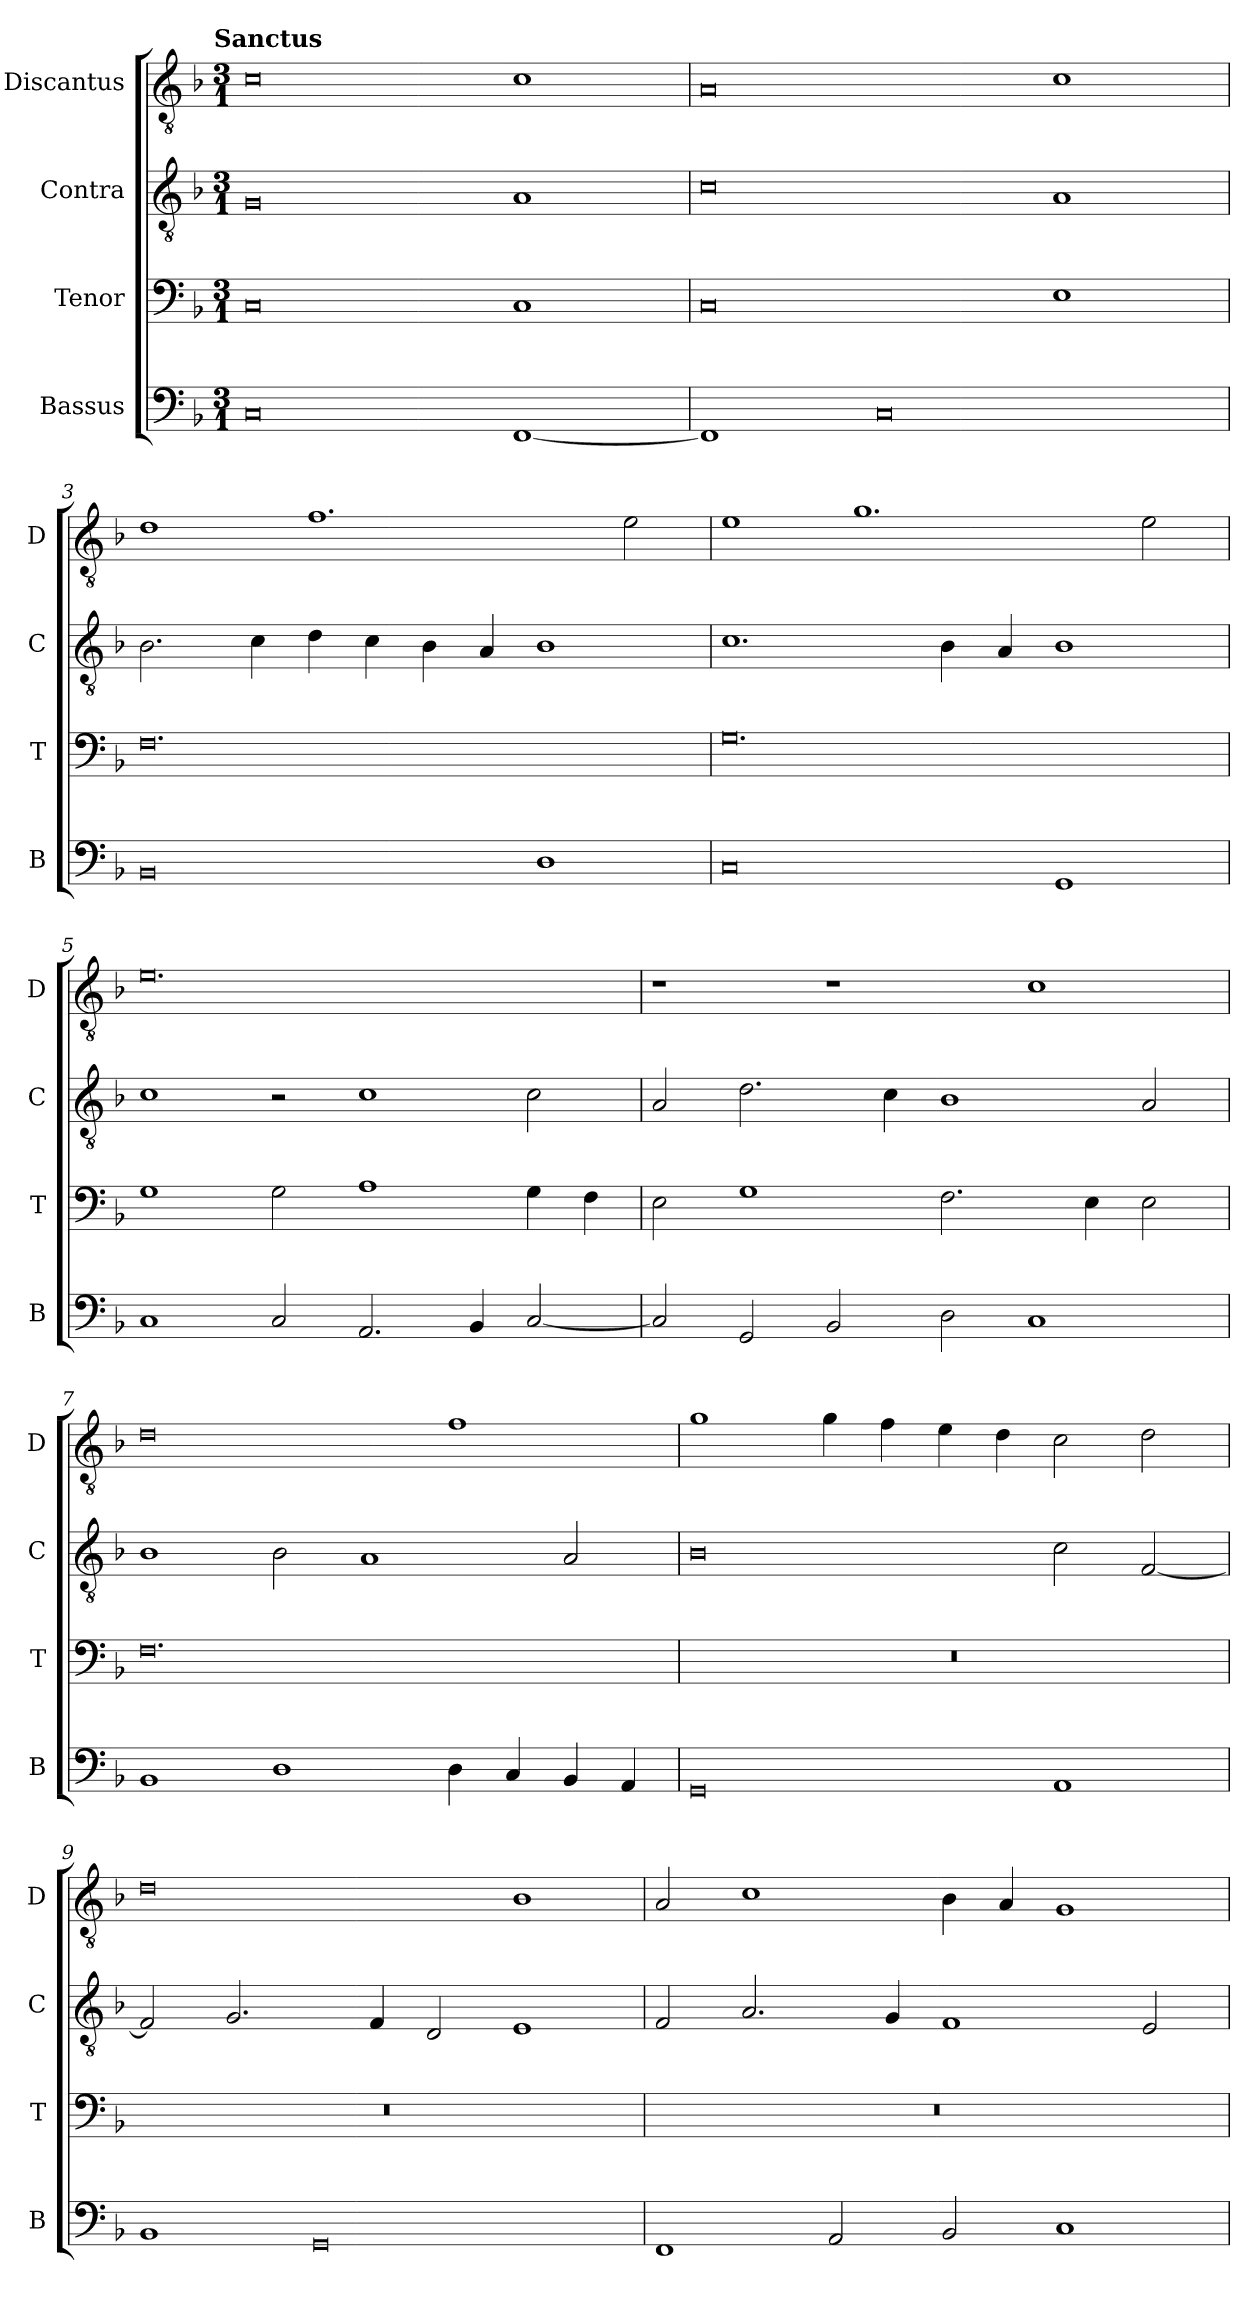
**kern	**kern	**kern	**kern
*part4	*part3	*part2	*part1
*staff4	*staff3	*staff2	*staff1
*I"Bassus	*I"Tenor	*I"Contra	*I"Discantus
*I'B	*I'T	*I'C	*I'D
*clefF4	*clefF4	*clefGv2	*clefGv2
*k[b-]	*k[b-]	*k[b-]	*k[b-]
!!LO:TX:omd:t=Sanctus
*M3/1	*M3/1	*M3/1	*M3/1
=1	=1	=1	=1
0C	0C	0G	0c
[1FF	1C	1A	1c
=2	=2	=2	=2
1FF]	0C	0c	0A
0C	.	.	.
.	1E	1A	1c
=3	=3	=3	=3
0BB-	0.F	2.B-\	1d
.	.	4c\	.
.	.	4d\	1.f
.	.	4c\	.
.	.	4B-\	.
.	.	4A/	.
1D	.	1B-	.
.	.	.	2e\
=4	=4	=4	=4
0C	0.G	1.c	1e
.	.	.	1.g
.	.	4B-\	.
.	.	4A/	.
1GG	.	1B-	.
.	.	.	2e\
=5	=5	=5	=5
1C	1G	1c	0.e
2C/	2G\	2r	.
2.AA/	1A	1c	.
4BB-/	.	.	.
[2C/	4G\	2c\	.
.	4F\	.	.
=6	=6	=6	=6
2C/]	2E\	2A/	1r
2GG/	1G	2.d\	.
2BB-/	.	.	1r
.	.	4c\	.
2D\	2.F\	1B-	.
1C	.	.	1c
.	4E\	.	.
.	2E\	2A/	.
=7	=7	=7	=7
1BB-	0.F	1B-	0d
1D	.	2B-\	.
.	.	1A	.
4D\	.	.	1f
4C/	.	.	.
4BB-/	.	2A/	.
4AA/	.	.	.
=8	=8	=8	=8
0GG	0.r	0B-	1g
.	.	.	4g\
.	.	.	4f\
.	.	.	4e\
.	.	.	4d\
1AA	.	2c\	2c\
.	.	[2F/	2d\
=9	=9	=9	=9
1BB-	0.r	2F/]	0d
.	.	2.G/	.
0GG	.	.	.
.	.	4F/	.
.	.	2D/	.
.	.	1E	1B-
=10	=10	=10	=10
1FF	0.r	2F/	2A/
.	.	2.A/	1c
2AA/	.	.	.
.	.	4G/	.
2BB-/	.	1F	4B-\
.	.	.	4A/
1C	.	.	1G
.	.	2E/	.
=	=	=	=
*-	*-	*-	*-
